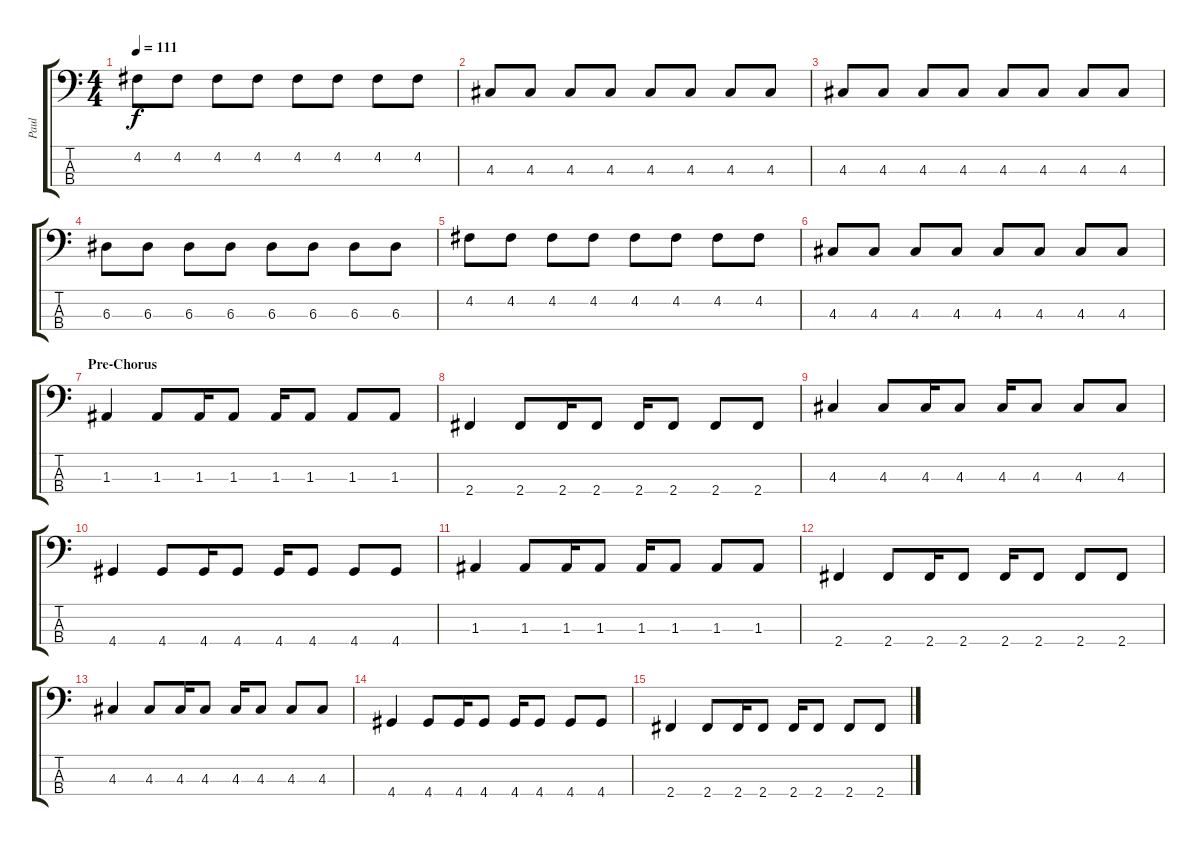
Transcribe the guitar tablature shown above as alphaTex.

\track ("Paul" "Paul") {instrument acousticguitarnylon}
\staff {score tabs}
\tuning (G2 D2 A1 E1) {hide}
\ts (4 4)
\tempo 111
\clef f4
\ks c
4.2.8{dy f} 4.2.8 4.2.8 4.2.8 4.2.8 4.2.8 4.2.8 4.2.8 |
4.3.8 4.3.8 4.3.8 4.3.8 4.3.8 4.3.8 4.3.8 4.3.8 |
4.3.8 4.3.8 4.3.8 4.3.8 4.3.8 4.3.8 4.3.8 4.3.8 |
6.3.8 6.3.8 6.3.8 6.3.8 6.3.8 6.3.8 6.3.8 6.3.8 |
4.2.8 4.2.8 4.2.8 4.2.8 4.2.8 4.2.8 4.2.8 4.2.8 |
4.3.8 4.3.8 4.3.8 4.3.8 4.3.8 4.3.8 4.3.8 4.3.8 |
\section ("" "Pre-Chorus")
1.3.4 1.3.8 1.3.16 1.3.8 1.3.16 1.3.8 1.3.8 1.3.8 |
2.4.4 2.4.8 2.4.16 2.4.8 2.4.16 2.4.8 2.4.8 2.4.8 |
4.3.4 4.3.8 4.3.16 4.3.8 4.3.16 4.3.8 4.3.8 4.3.8 |
4.4.4 4.4.8 4.4.16 4.4.8 4.4.16 4.4.8 4.4.8 4.4.8 |
1.3.4 1.3.8 1.3.16 1.3.8 1.3.16 1.3.8 1.3.8 1.3.8 |
2.4.4 2.4.8 2.4.16 2.4.8 2.4.16 2.4.8 2.4.8 2.4.8 |
4.3.4 4.3.8 4.3.16 4.3.8 4.3.16 4.3.8 4.3.8 4.3.8 |
4.4.4 4.4.8 4.4.16 4.4.8 4.4.16 4.4.8 4.4.8 4.4.8 |
2.4.4 2.4.8 2.4.16 2.4.8 2.4.16 2.4.8 2.4.8 2.4.8
